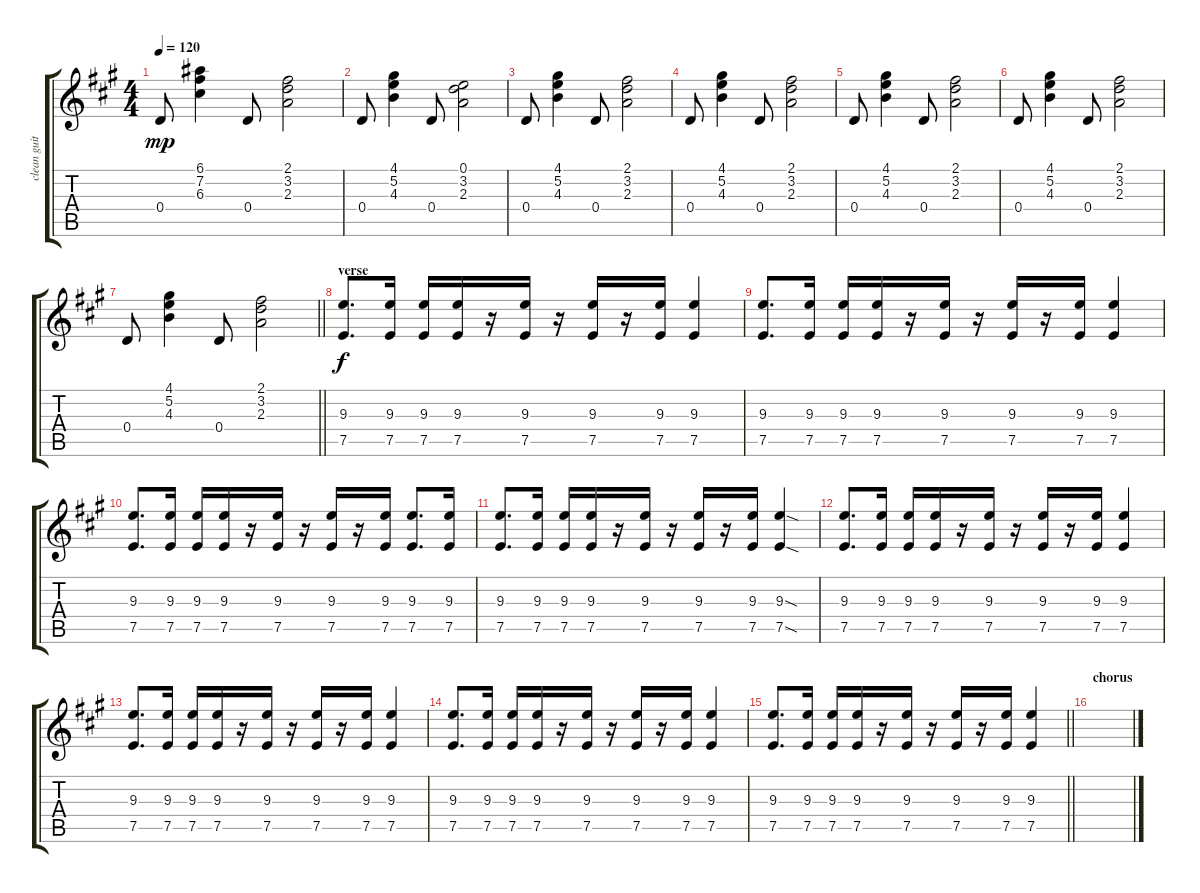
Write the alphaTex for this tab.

\track ("clean guitar" "clean guit") {instrument electricguitarclean}
\staff {score tabs}
\tuning (E4 B3 G3 D3 A2 E2) {hide}
\ts (4 4)
\tempo 120
\clef g2
\ks a
0.4.8{dy mp} (6.1 7.2 6.3).4 0.4.8 (2.1 3.2 2.3).2 |
0.4.8 (4.1 5.2 4.3).4 0.4.8 (0.1 3.2 2.3).2 |
0.4.8 (4.1 5.2 4.3).4 0.4.8 (2.1 3.2 2.3).2 |
0.4.8 (4.1 5.2 4.3).4 0.4.8 (2.1 3.2 2.3).2 |
0.4.8 (4.1 5.2 4.3).4 0.4.8 (2.1 3.2 2.3).2 |
0.4.8 (4.1 5.2 4.3).4 0.4.8 (2.1 3.2 2.3).2 |
\barLineRight lightlight
0.4.8 (4.1 5.2 4.3).4 0.4.8 (2.1 3.2 2.3).2 |
\section ("" "verse")
(9.3 7.5).8{d dy f instrument electricguitarclean} (9.3 7.5).16 (9.3 7.5).16 (9.3 7.5).16 r.16 (9.3 7.5).16 r.16 (9.3 7.5).16 r.16 (9.3 7.5).16 (9.3 7.5).4 |
(9.3 7.5).8{d} (9.3 7.5).16 (9.3 7.5).16 (9.3 7.5).16 r.16 (9.3 7.5).16 r.16 (9.3 7.5).16 r.16 (9.3 7.5).16 (9.3 7.5).4 |
(9.3 7.5).8{d} (9.3 7.5).16 (9.3 7.5).16 (9.3 7.5).16 r.16 (9.3 7.5).16 r.16 (9.3 7.5).16 r.16 (9.3 7.5).16 (9.3 7.5).8{d} (9.3 7.5).16 |
(9.3 7.5).8{d} (9.3 7.5).16 (9.3 7.5).16 (9.3 7.5).16 r.16 (9.3 7.5).16 r.16 (9.3 7.5).16 r.16 (9.3 7.5).16 (9.3{sod} 7.5{sod}).4 |
(9.3 7.5).8{d} (9.3 7.5).16 (9.3 7.5).16 (9.3 7.5).16 r.16 (9.3 7.5).16 r.16 (9.3 7.5).16 r.16 (9.3 7.5).16 (9.3 7.5).4 |
(9.3 7.5).8{d} (9.3 7.5).16 (9.3 7.5).16 (9.3 7.5).16 r.16 (9.3 7.5).16 r.16 (9.3 7.5).16 r.16 (9.3 7.5).16 (9.3 7.5).4 |
(9.3 7.5).8{d} (9.3 7.5).16 (9.3 7.5).16 (9.3 7.5).16 r.16 (9.3 7.5).16 r.16 (9.3 7.5).16 r.16 (9.3 7.5).16 (9.3 7.5).4 |
\barLineRight lightlight
(9.3 7.5).8{d} (9.3 7.5).16 (9.3 7.5).16 (9.3 7.5).16 r.16 (9.3 7.5).16 r.16 (9.3 7.5).16 r.16 (9.3 7.5).16 (9.3 7.5).4 |
\section ("" "chorus")
